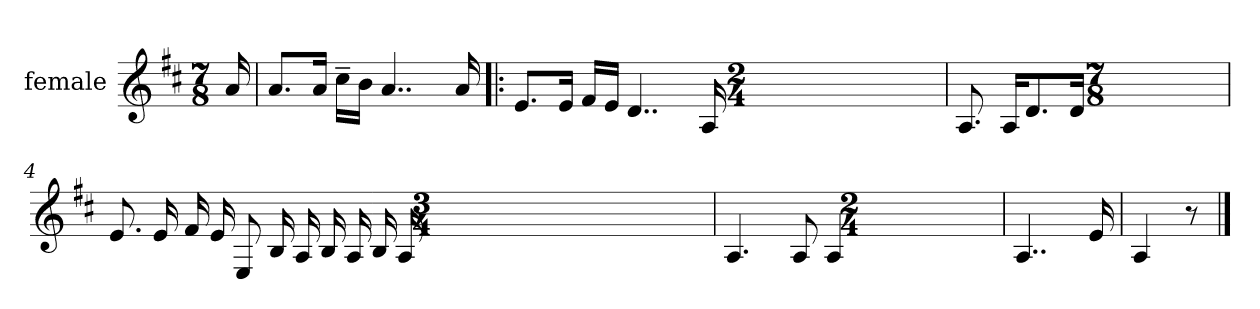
**kern
*part1
*staff1
*I"female
*clefG2
*k[f#c#]
*M7/8
*MM72
=
16a
=1
8.a/L
16a/Jk
16cc#~\LL
16b\JJ
4..a
16a
=2!|:
8.e/L
16e/Jk
16f#/LL
16e/JJ
4..d
16A
*M2/4
=3
8.A
16A/KL
8.d/
16d/Jk
*M7/8
=4
8.e
16e
16f#
16e
8E
16B
16A
16B
16A
16B
16A
*M3/4
=5
4.A
8A
4A
*M2/4
=6
4..A
16e
=7
4A
8r
==
*-
